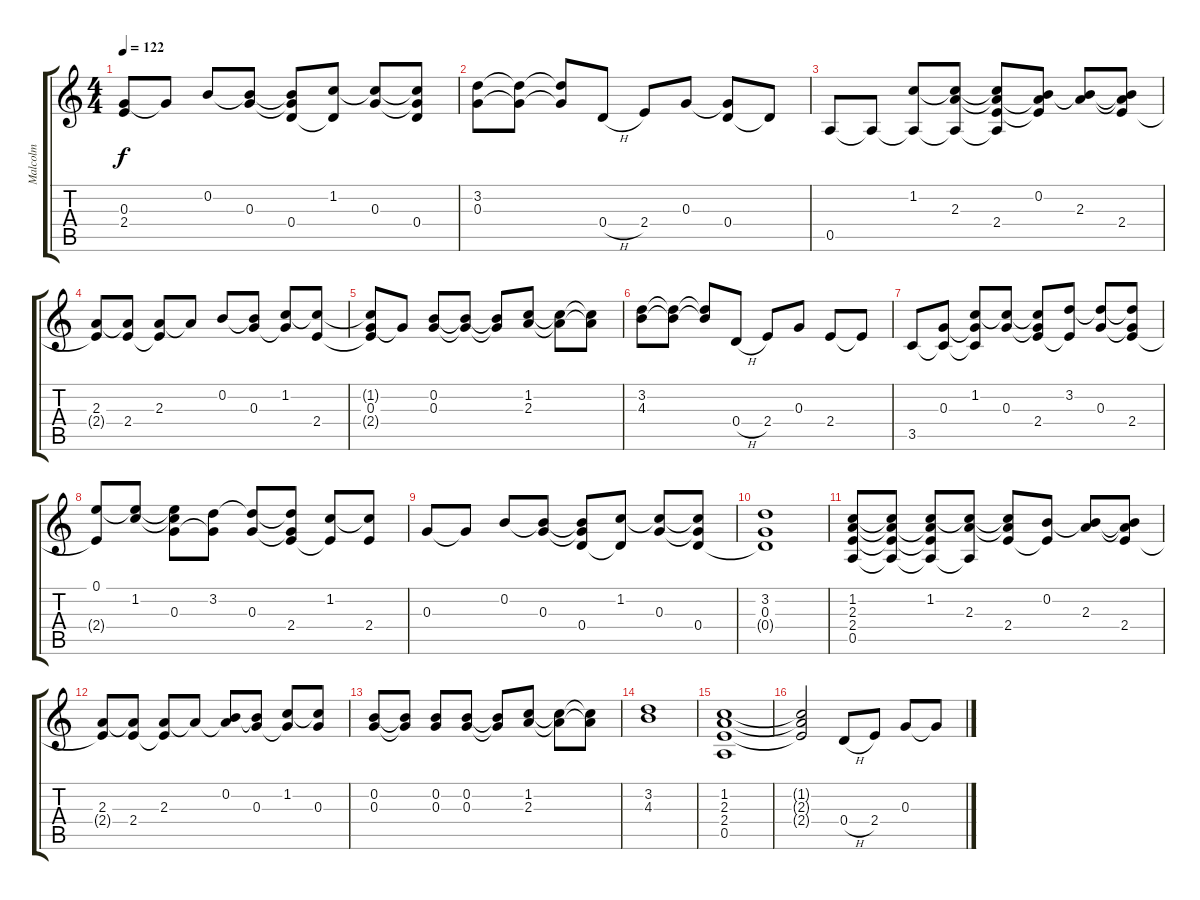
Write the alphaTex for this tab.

\track ("Malcolm" "Malcolm") {instrument distortionguitar}
\staff {score tabs}
\tuning (E4 B3 G3 D3 A2 E2) {hide}
\ts (4 4)
\tempo 122
\clef g2
\ks c
(0.3 2.4{t}).8{dy f} 0.3{t}.8 0.2.8 (0.2{t} 0.3).8 (0.2{t} 0.3{t} 0.4).8 (1.2 0.4{t}).8 (1.2{t} 0.3).8 (1.2{t} 0.3{t} 0.4).8 |
(3.2 0.3).8 (3.2{t} 0.3{t}).8 (3.2{t} 0.3{t}).8 0.4{h}.8 2.4.8 0.3.8 (0.3{t} 0.4).8 0.4{t}.8 |
0.5.8 0.5{t}.8 (1.2 0.5{t}).8 (1.2{t} 2.3 0.5{t}).8 (1.2{t} 2.3{t} 2.4 0.5{t}).8 (0.2 2.3{t} 2.4{t}).8 (0.2{t} 2.3).8 (0.2{t} 2.3{t} 2.4).8 |
(2.3 2.4{t}).8 (2.3{t} 2.4).8 (2.3 2.4{t}).8 2.3{t}.8 0.2.8 (0.2{t} 0.3).8 (1.2 0.3{t}).8 (1.2{t} 2.4).8 |
(1.2{t} 0.3 2.4{t}).8 0.3{t}.8 (0.2 0.3).8 (0.2{t} 0.3{t}).8 (0.2{t} 0.3{t}).8 (1.2 2.3).8 (1.2{t} 2.3{t}).8 (1.2{t} 2.3{t}).8 |
(3.2 4.3).8 (3.2{t} 4.3{t}).8 (3.2{t} 4.3{t}).8 0.4{h}.8 2.4.8 0.3.8 2.4.8 2.4{t}.8 |
3.5.8 (0.3 3.5{t}).8 (1.2 0.3{t} 3.5{t}).8 (1.2{t} 0.3).8 (1.2{t} 0.3{t} 2.4).8 (3.2 2.4{t}).8 (3.2{t} 0.3).8 (3.2{t} 0.3{t} 2.4).8 |
(0.1 2.4{t}).8 (0.1{t} 1.2).8 (0.1{t} 1.2{t} 0.3).8 (3.2 0.3{t}).8 (3.2{t} 0.3).8 (3.2{t} 0.3{t} 2.4).8 (1.2 2.4{t}).8 (1.2{t} 2.4).8 |
0.3.8 0.3{t}.8 0.2.8 (0.2{t} 0.3).8 (0.2{t} 0.3{t} 0.4).8 (1.2 0.4{t}).8 (1.2{t} 0.3).8 (1.2{t} 0.3{t} 0.4).8 |
(3.2 0.3 0.4{t}).1 |
(1.2 2.3 2.4 0.5).8 (1.2{t} 2.3{t} 2.4{t} 0.5{t}).8 (1.2 2.3{t} 2.4{t} 0.5{t}).8 (1.2{t} 2.3 0.5{t}).8 (1.2{t} 2.3{t} 2.4).8 (0.2 2.4{t}).8 (0.2{t} 2.3).8 (0.2{t} 2.3{t} 2.4).8 |
(2.3 2.4{t}).8 (2.3{t} 2.4).8 (2.3 2.4{t}).8 2.3{t}.8 (0.2 2.3{t}).8 (0.2{t} 0.3).8 (1.2 0.3{t}).8 (1.2{t} 0.3).8 |
(0.2 0.3).8 (0.2{t} 0.3{t}).8 (0.2 0.3).8 (0.2 0.3).8 (0.2{t} 0.3{t}).8 (1.2 2.3).8 (1.2{t} 2.3{t}).8 (1.2{t} 2.3{t}).8 |
(3.2 4.3).1 |
(1.2 2.3 2.4 0.5).1 |
(1.2{t} 2.3{t} 2.4{t}).2 0.4{h}.8 2.4.8 0.3.8 0.3{t}.8
